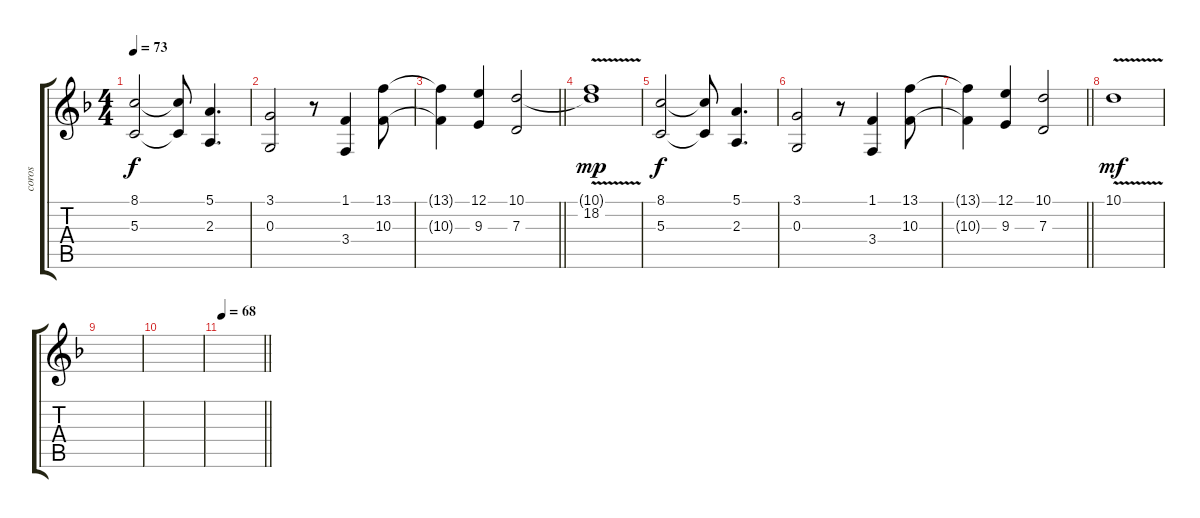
\track ("coros" "coros") {instrument choiraahs}
\staff {score tabs}
\tuning (E4 B3 G3 D3 A2 E2) {hide}
\ts (4 4)
\tempo 73
\clef g2
\ks f
(8.1 5.3).2{dy f} (8.1{t} 5.3{t}).8 (5.1 2.3).4{d} |
(3.1 0.3).2 r.8 (1.1 3.4).4 (13.1 10.3).8 |
\barLineRight lightlight
(13.1{t} 10.3{t}).4 (12.1 9.3).4 (10.1 7.3).2 |
(10.1{t} 18.2{v}).1{dy mp} |
(8.1 5.3).2{dy f} (8.1{t} 5.3{t}).8 (5.1 2.3).4{d} |
(3.1 0.3).2 r.8 (1.1 3.4).4 (13.1 10.3).8 |
\barLineRight lightlight
(13.1{t} 10.3{t}).4 (12.1 9.3).4 (10.1 7.3).2 |
10.1{v}.1{dy mf} |
|
|
\tempo 68
\barLineRight lightlight
